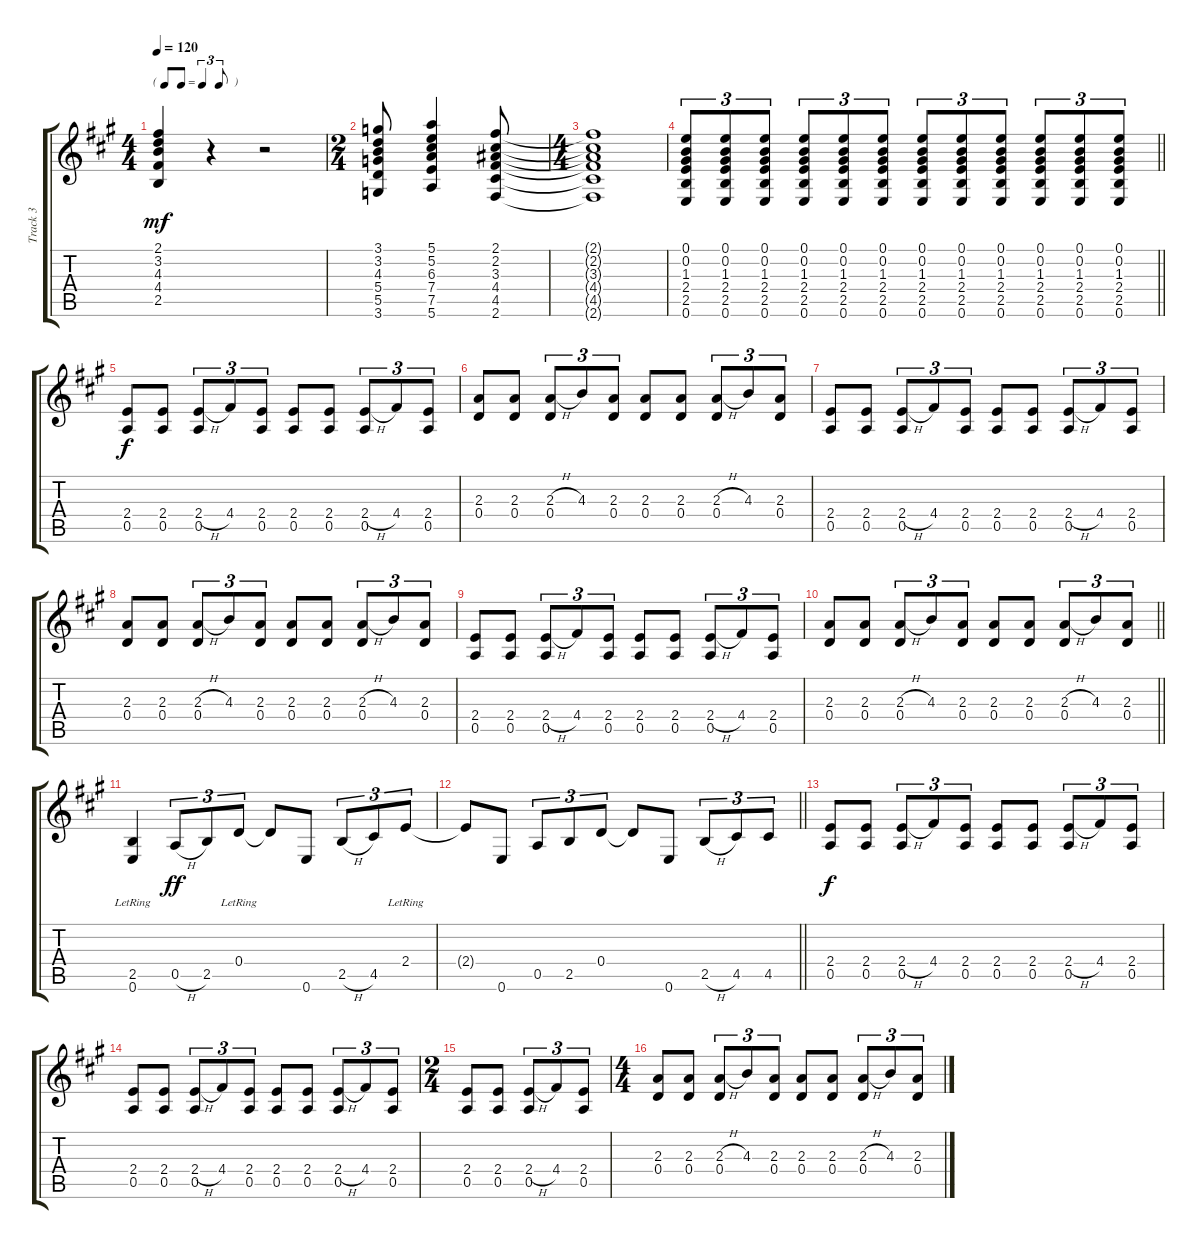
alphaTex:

\track ("Track 3" "Track 3") {instrument distortionguitar}
\staff {score tabs}
\tuning (E4 B3 G3 D3 A2 E2) {hide}
\ts (4 4)
\tf triplet8th
\tempo 120
\clef g2
\ks a
(2.1 3.2 4.3 4.4 2.5).4{dy mf} r.4 r.2 |
\ts (2 4)
(3.1 3.2 4.3 5.4 5.5 3.6).8 (5.1 5.2 6.3 7.4 7.5 5.6).4 (2.1 2.2 3.3 4.4 4.5 2.6).8 |
\ts (4 4)
(2.1{t} 2.2{t} 3.3{t} 4.4{t} 4.5{t} 2.6{t}).1 |
\barLineRight lightlight
(0.1 0.2 1.3 2.4 2.5 0.6).8{tu (3 2)} (0.1 0.2 1.3 2.4 2.5 0.6).8{tu (3 2)} (0.1 0.2 1.3 2.4 2.5 0.6).8{tu (3 2)} (0.1 0.2 1.3 2.4 2.5 0.6).8{tu (3 2)} (0.1 0.2 1.3 2.4 2.5 0.6).8{tu (3 2)} (0.1 0.2 1.3 2.4 2.5 0.6).8{tu (3 2)} (0.1 0.2 1.3 2.4 2.5 0.6).8{tu (3 2)} (0.1 0.2 1.3 2.4 2.5 0.6).8{tu (3 2)} (0.1 0.2 1.3 2.4 2.5 0.6).8{tu (3 2)} (0.1 0.2 1.3 2.4 2.5 0.6).8{tu (3 2)} (0.1 0.2 1.3 2.4 2.5 0.6).8{tu (3 2)} (0.1 0.2 1.3 2.4 2.5 0.6).8{tu (3 2)} |
(2.4 0.5).8{dy f} (2.4 0.5).8 (2.4{h} 0.5).8{tu (3 2)} 4.4.8{tu (3 2)} (2.4 0.5).8{tu (3 2)} (2.4 0.5).8 (2.4 0.5).8 (2.4{h} 0.5).8{tu (3 2)} 4.4.8{tu (3 2)} (2.4 0.5).8{tu (3 2)} |
(2.3 0.4).8 (2.3 0.4).8 (2.3{h} 0.4).8{tu (3 2)} 4.3.8{tu (3 2)} (2.3 0.4).8{tu (3 2)} (2.3 0.4).8 (2.3 0.4).8 (2.3{h} 0.4).8{tu (3 2)} 4.3.8{tu (3 2)} (2.3 0.4).8{tu (3 2)} |
(2.4 0.5).8 (2.4 0.5).8 (2.4{h} 0.5).8{tu (3 2)} 4.4.8{tu (3 2)} (2.4 0.5).8{tu (3 2)} (2.4 0.5).8 (2.4 0.5).8 (2.4{h} 0.5).8{tu (3 2)} 4.4.8{tu (3 2)} (2.4 0.5).8{tu (3 2)} |
(2.3 0.4).8 (2.3 0.4).8 (2.3{h} 0.4).8{tu (3 2)} 4.3.8{tu (3 2)} (2.3 0.4).8{tu (3 2)} (2.3 0.4).8 (2.3 0.4).8 (2.3{h} 0.4).8{tu (3 2)} 4.3.8{tu (3 2)} (2.3 0.4).8{tu (3 2)} |
(2.4 0.5).8 (2.4 0.5).8 (2.4{h} 0.5).8{tu (3 2)} 4.4.8{tu (3 2)} (2.4 0.5).8{tu (3 2)} (2.4 0.5).8 (2.4 0.5).8 (2.4{h} 0.5).8{tu (3 2)} 4.4.8{tu (3 2)} (2.4 0.5).8{tu (3 2)} |
\barLineRight lightlight
(2.3 0.4).8 (2.3 0.4).8 (2.3{h} 0.4).8{tu (3 2)} 4.3.8{tu (3 2)} (2.3 0.4).8{tu (3 2)} (2.3 0.4).8 (2.3 0.4).8 (2.3{h} 0.4).8{tu (3 2)} 4.3.8{tu (3 2)} (2.3 0.4).8{tu (3 2)} |
(2.5 0.6{lr}).4 0.5{h}.8{tu (3 2) dy ff} 2.5.8{tu (3 2)} 0.4{lr}.8{tu (3 2)} 0.4{t}.8 0.6.8 2.5{h}.8{tu (3 2)} 4.5.8{tu (3 2)} 2.4{lr}.8{tu (3 2)} |
\barLineRight lightlight
2.4{t}.8 0.6.8 0.5.8{tu (3 2)} 2.5.8{tu (3 2)} 0.4.8{tu (3 2)} 0.4{t}.8 0.6.8 2.5{h}.8{tu (3 2)} 4.5.8{tu (3 2)} 4.5.8{tu (3 2)} |
(2.4 0.5).8{dy f} (2.4 0.5).8 (2.4{h} 0.5).8{tu (3 2)} 4.4.8{tu (3 2)} (2.4 0.5).8{tu (3 2)} (2.4 0.5).8 (2.4 0.5).8 (2.4{h} 0.5).8{tu (3 2)} 4.4.8{tu (3 2)} (2.4 0.5).8{tu (3 2)} |
(2.4 0.5).8 (2.4 0.5).8 (2.4{h} 0.5).8{tu (3 2)} 4.4.8{tu (3 2)} (2.4 0.5).8{tu (3 2)} (2.4 0.5).8 (2.4 0.5).8 (2.4{h} 0.5).8{tu (3 2)} 4.4.8{tu (3 2)} (2.4 0.5).8{tu (3 2)} |
\ts (2 4)
(2.4 0.5).8 (2.4 0.5).8 (2.4{h} 0.5).8{tu (3 2)} 4.4.8{tu (3 2)} (2.4 0.5).8{tu (3 2)} |
\ts (4 4)
(2.3 0.4).8 (2.3 0.4).8 (2.3{h} 0.4).8{tu (3 2)} 4.3.8{tu (3 2)} (2.3 0.4).8{tu (3 2)} (2.3 0.4).8 (2.3 0.4).8 (2.3{h} 0.4).8{tu (3 2)} 4.3.8{tu (3 2)} (2.3 0.4).8{tu (3 2)}
